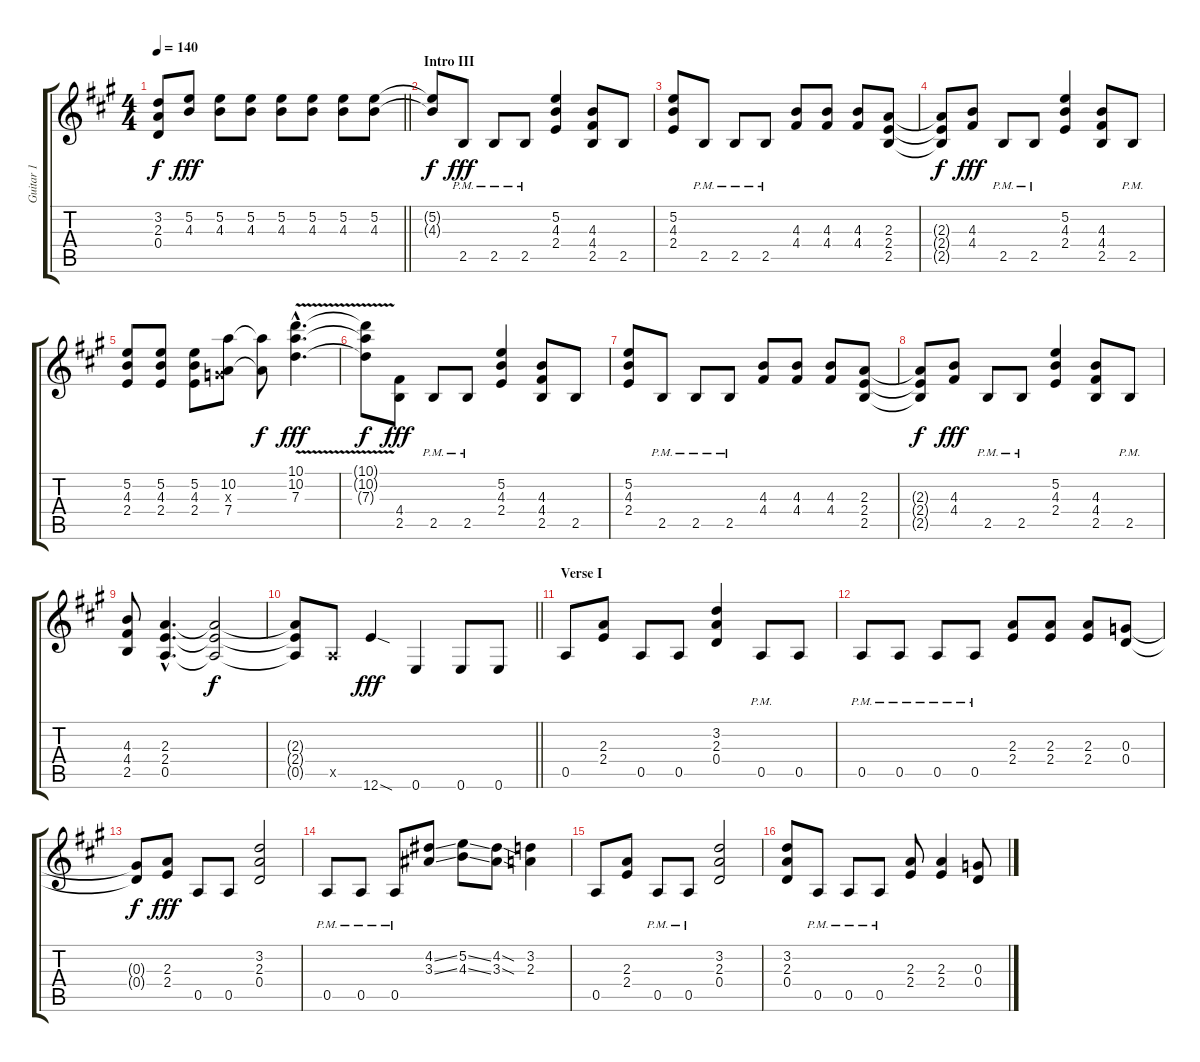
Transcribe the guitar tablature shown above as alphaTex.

\track ("Guitar 1" "Guitar 1") {instrument distortionguitar}
\staff {score tabs}
\tuning (E4 B3 G3 D3 A2 E2) {hide}
\ts (4 4)
\tempo 140
\clef g2
\barLineRight lightlight
\ks a
(3.2{t} 2.3{t} 0.4{t}).8{dy f} (5.2 4.3).8{dy fff} (5.2 4.3).8 (5.2 4.3).8 (5.2 4.3).8 (5.2 4.3).8 (5.2 4.3).8 (5.2 4.3).8 |
\section ("" "Intro III")
(5.2{t} 4.3{t}).8{dy f} 2.5{pm}.8{dy fff} 2.5{pm}.8 2.5{pm}.8 (5.2 4.3 2.4).4 (4.3 4.4 2.5).8 2.5.8 |
(5.2 4.3 2.4).8 2.5{pm}.8 2.5{pm}.8 2.5{pm}.8 (4.3 4.4).8 (4.3 4.4).8 (4.3 4.4).8 (2.3 2.4 2.5).8 |
(2.3{t} 2.4{t} 2.5{t}).8{dy f} (4.3 4.4).8{dy fff} 2.5{pm}.8 2.5{pm}.8 (5.2 4.3 2.4).4 (4.3 4.4 2.5).8 2.5{pm}.8 |
(5.2 4.3 2.4).8 (5.2 4.3 2.4).8 (5.2 4.3 2.4).8 (10.2 0.3{x} 7.4).8 (10.2{t} 7.4{t}).8{dy f} (10.1{v hac} 10.2{v hac} 7.3{v hac}).4{d dy fff} |
(10.1{t} 10.2{t} 7.3{t}).8{dy f} (4.4 2.5).8{dy fff} 2.5{pm}.8 2.5{pm}.8 (5.2 4.3 2.4).4 (4.3 4.4 2.5).8 2.5.8 |
(5.2 4.3 2.4).8 2.5{pm}.8 2.5{pm}.8 2.5{pm}.8 (4.3 4.4).8 (4.3 4.4).8 (4.3 4.4).8 (2.3 2.4 2.5).8 |
(2.3{t} 2.4{t} 2.5{t}).8{dy f} (4.3 4.4).8{dy fff} 2.5{pm}.8 2.5{pm}.8 (5.2 4.3 2.4).4 (4.3 4.4 2.5).8 2.5{pm}.8 |
(4.3 4.4 2.5).8 (2.3{hac} 2.4{hac} 0.5{hac}).4{d} (2.3{t} 2.4{t} 0.5{t}).2{dy f} |
\barLineRight lightlight
(2.3{t} 2.4{t} 0.5{t}).8 0.5{x}.8 12.6{sod}.4{dy fff} 0.6.4 0.6.8 0.6.8 |
\section ("" "Verse I")
0.5.8 (2.3 2.4).8 0.5.8 0.5.8 (3.2 2.3 0.4).4 0.5{pm}.8 0.5.8 |
0.5{pm}.8 0.5{pm}.8 0.5{pm}.8 0.5{pm}.8 (2.3 2.4).8 (2.3 2.4).8 (2.3 2.4).8 (0.3 0.4).8 |
(0.3{t} 0.4{t}).8{dy f} (2.3 2.4).8{dy fff} 0.5.8 0.5.8 (3.2 2.3 0.4).2 |
0.5{pm}.8 0.5{pm}.8 0.5{pm}.8 (4.2{ss} 3.3{ss}).8 (5.2{ss} 4.3{ss}).8 (4.2{sod} 3.3{sod}).8 (3.2 2.3).4 |
0.5.8 (2.3 2.4).8 0.5{pm}.8 0.5{pm}.8 (3.2 2.3 0.4).2 |
(3.2 2.3 0.4).8 0.5{pm}.8 0.5{pm}.8 0.5{pm}.8 (2.3 2.4).8 (2.3 2.4).4 (0.3 0.4).8
